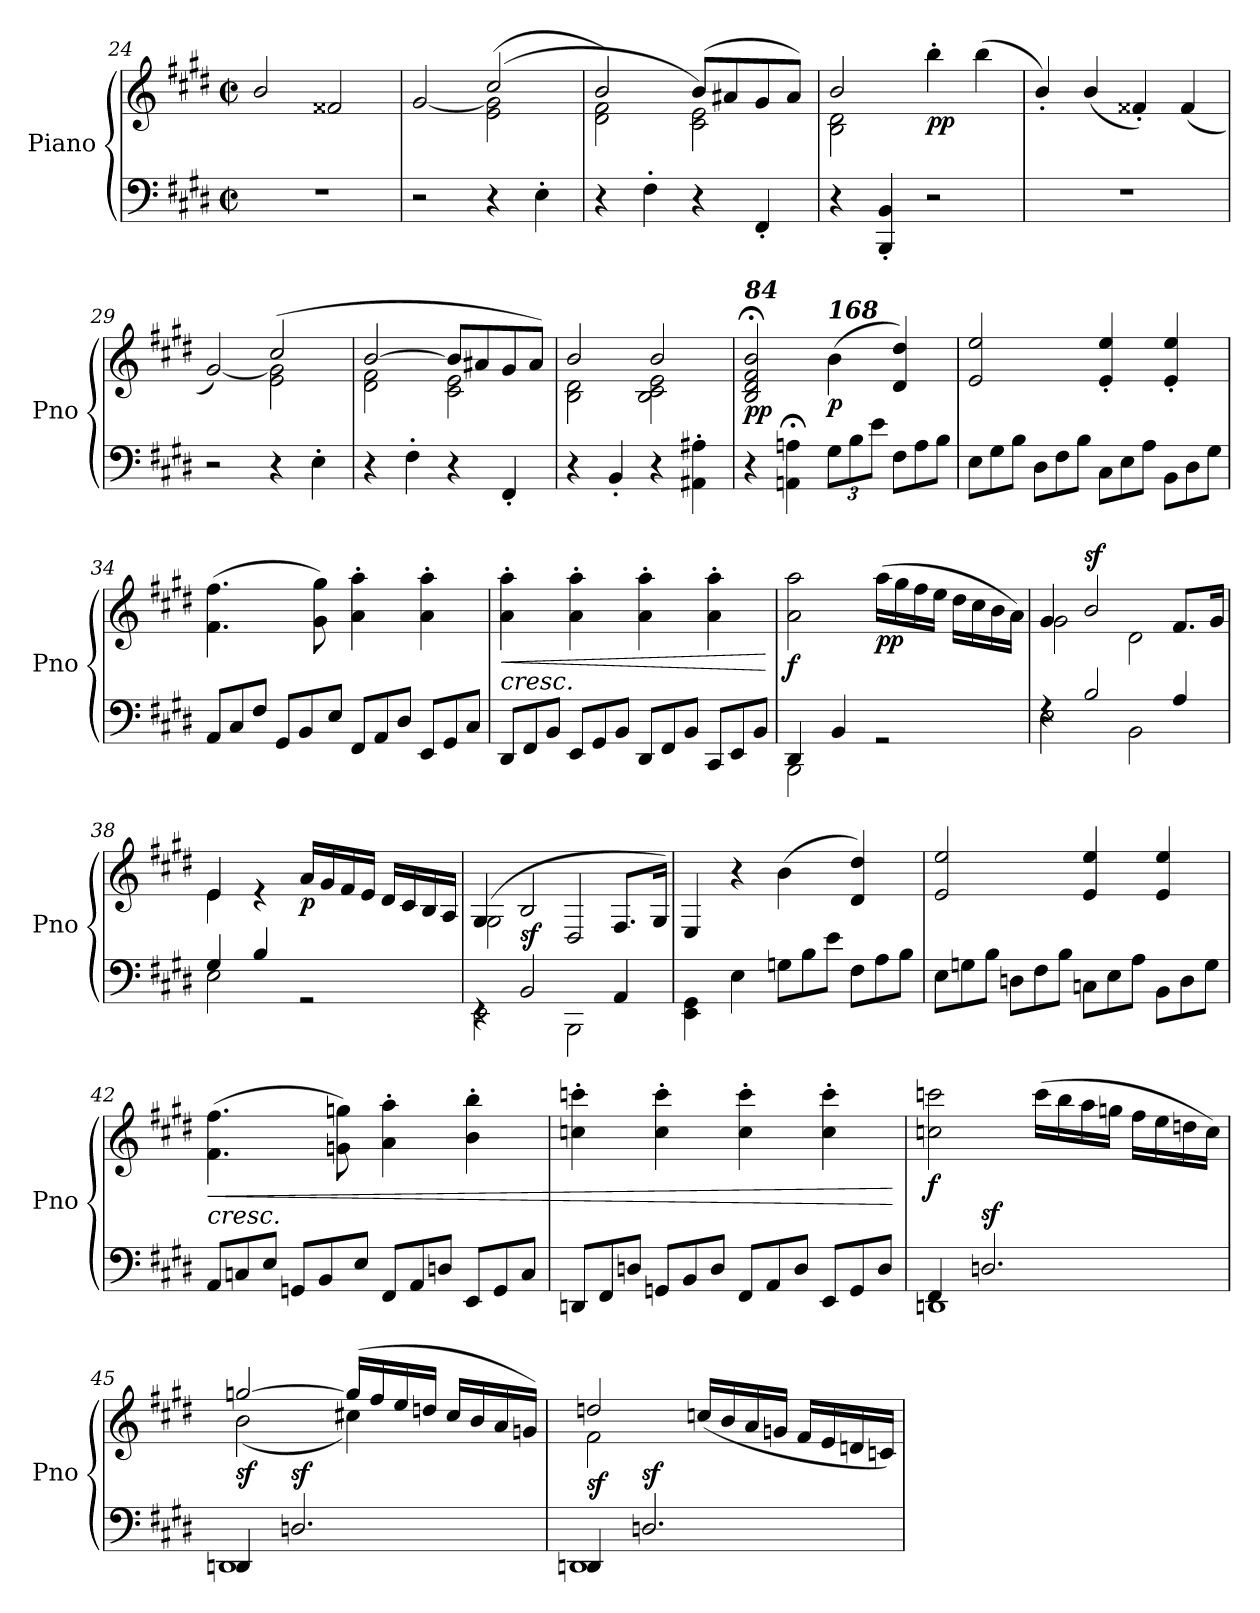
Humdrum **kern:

**kern	**kern	**dynam
*part1	*part1	*part1
*staff2	*staff1	*staff1/2
*I"Piano	*	*
*I'Pno	*	*
*clefF4	*clefG2	*
*k[f#c#g#d#]	*k[f#c#g#d#]	*
*M2/2	*M2/2	*
*met(c|)	*met(c|)	*
=24	=24	=24
1r	2b/	.
.	2f##X/	.
=25	=25	=25
*	*^	*
2r	[2g#/	2ryy	.
4r	(<2e\ 2g#\]	(>2cc#/	.
4E'\	.	.	.
=26	=26	=26	=26
4r	2b/)	2d#\ 2f#\	.
4F#'\	.	.	.
4r	(>8b/L	2c#\ 2e\)	.
.	8a#X/	.	.
4FF#'/	8g#/	.	.
.	8a#/J)	.	.
=27	=27	=27	=27
4r	2b/	2B\ 2d#\	.
4BBB/' 4BB/'	.	.	.
!	!	!	!LO:DY:b
2r	4bb'\	2ryy	pp
.	(>4bb\	.	.
*	*v	*v	*
=28	=28	=28
1r	4b'/)	.
.	(>4b/	.
.	4f##X'/)	.
.	(<4f##/	.
=29	=29	=29
*	*^	*
2r	[2g#/)	2ryy	.
4r	(<2e\ 2g#\]	2cc#/	.
4E'\	.	.	.
=30	=30	=30	=30
4r	[2b/	2d#\ 2f#\	.
4F#'\	.	.	.
4r	(>8b/L]	2c#\ 2e\)	.
.	8a#X/	.	.
4FF#'/	8g#/	.	.
.	8a#/J)	.	.
!!LO:LB:g=z	!!
=31	=31	=31	=31
!	!	!	!LO:DY:b
4r	2b/	2B\ 2d#\	other-dynamics
4BB'/	.	.	.
4r	2b/	2B\ 2c#\ 2e\	.
4AA#X\' 4A#X\'	.	.	.
*	*v	*v	*
=32	=32	=32
!	!LO:TX:a:Bi:t=84	!
!	!	!LO:DY:b
4r	2B/;< 2d#/;< 2f#/;< 2b/;<	pp
4AAn\;< 4An\;<	.	.
*Xbrackettup	*	*
!	!LO:TX:a:Bi:t=168	!
!	!	!LO:DY:b
12G#\L	(>4b\	p
12B\	.	.
12e\J	.	.
*Xtuplet	*	*
12F#\L	4d#/ 4dd#/)	.
12A\	.	.
12B\J	.	.
=33	=33	=33
12E\L	2e/ 2ee/	.
12G#\	.	.
12B\J	.	.
12D#\L	.	.
12F#\	.	.
12B\J	.	.
12C#\L	4e/' 4ee/'	.
12E\	.	.
12A\J	.	.
12BB\L	4e/' 4ee/'	.
12D#\	.	.
12G#\J	.	.
=34	=34	=34
12AA/L	(>4.f#\ 4.ff#\	.
12C#/	.	.
12F#/J	.	.
12GG#/L	.	.
12BB/	.	.
.	8g#\ 8gg#\)	.
12E/J	.	.
12FF#/L	4a\' 4aa\'	.
12AA/	.	.
12D#/J	.	.
12EE/L	4a\' 4aa\'	.
12GG#/	.	.
12C#/J	.	.
!!LO:LB:g=z
=35	=35	=35
!	!LO:TX:b:i:t=cresc.	!
!	!	!LO:HP:b
12DD#/L	4a\' 4aa\'	<
12FF#/	.	.
12BB/J	.	.
12EE/L	4a\' 4aa\'	.
12GG#/	.	.
12BB/J	.	.
12DD#/L	4a\' 4aa\'	.
12FF#/	.	.
12BB/J	.	.
12CC#/L	4a\' 4aa\'	.
12EE/	.	.
12BB/J	.	.
.	.	[
=36	=36	=36
*^	*	*
!	!	!	!LO:DY:b
4DD#/	2BBB\	2a\ 2aa\	f
4BB/	.	.	.
!	!	!	!LO:DY:b
!	!	!	!LO:DY:n=1:b
2rGG	2ryy	(>16aa\LL	p p
.	.	16gg#\	.
.	.	16ff#\	.
.	.	16ee\JJ	.
.	.	16dd#\LL	.
.	.	16cc#\	.
.	.	16b\	.
.	.	16a\JJ)	.
=37	=37	=37	=37
*	*	*^	*
4rF	2E\	4g#/	2g#\	.
!	!	!	!	!LO:DY:a
2B/	.	2b/	.	sf
.	2BB\	.	2d#\	.
4A/	.	8.f#/L	.	.
.	.	16g#/Jk	.	.
=38	=38	=38	=38	=38
4G#/	2E\	4e/	4e\	.
4B/	.	4re	2.ryy	.
!	!	!	!	!LO:DY:b
2rGG	2ryy	16a/LL	.	p
.	.	16g#/	.	.
.	.	16f#/	.	.
.	.	16e/JJ	.	.
.	.	16d#/LL	.	.
.	.	16c#/	.	.
.	.	16B/	.	.
.	.	16A/JJ	.	.
!!LO:LB:g=z	!!
=39	=39	=39	=39	=39
4rEE	2EE\	(>4G#/	2G#\	.
!	!	!	!	!LO:DY:a=2
2BB/	.	2B/	.	sf
.	2BBB\	.	2D#/	.
4AA/	.	8.F#/L	.	.
.	.	16G#/Jk)	.	.
*v	*v	*	*	*
*	*v	*v	*
!!LO:LB:g=z
=40	=40	=40
4EE\ 4GG#\	4E/	.
4E\	4r	.
12Gn\L	(>4b\	.
12B\	.	.
12e\J	.	.
12F#\L	4d#/ 4dd#/)	.
12A\	.	.
12B\J	.	.
=41	=41	=41
12E\L	2e/ 2ee/	.
12Gn\	.	.
12B\J	.	.
12Dn\L	.	.
12F#\	.	.
12B\J	.	.
12Cn\L	4e/ 4ee/	.
12E\	.	.
12A\J	.	.
12BB\L	4e/ 4ee/	.
12D\	.	.
12G\J	.	.
=42	=42	=42
!	!LO:TX:b:i:t=cresc.	!
!	!	!LO:HP:b
12AA/L	(>4.f#\ 4.ff#\	<
12Cn/	.	.
12E/J	.	.
12GGn/L	.	.
12BB/	.	.
.	8gn\ 8ggn\)	.
12E/J	.	.
12FF#/L	4a\' 4aa\'	.
12AA/	.	.
12Dn/J	.	.
12EE/L	4b\' 4bb\'	.
12GG/	.	.
12C/J	.	.
!!LO:LB:g=z
=43	=43	=43
12DDn/L	4ccn\' 4cccn\'	.
12FF#/	.	.
12Dn/J	.	.
12GGn/L	4cc\' 4ccc\'	.
12BB/	.	.
12D/J	.	.
12FF#/L	4cc\' 4ccc\'	.
12AA/	.	.
12D/J	.	.
12EE/L	4cc\' 4ccc\'	.
12GG/	.	.
12D/J	.	.
.	.	[
!!LO:PB:g=z
=44	=44	=44
*^	*	*
!	!	!	!LO:DY:b
4FF#/	1DDn	2ccn\ 2cccn\	f
!	!	!	!LO:DY:a=2
2.Dn/	.	.	sf
.	.	(>16ccc\LL	.
.	.	16bb\	.
.	.	16aa\	.
.	.	16ggn\JJ	.
.	.	16ff#\LL	.
.	.	16ee\	.
.	.	16ddn\	.
.	.	16cc\JJ)	.
=45	=45	=45	=45
*	*	*^	*
!	!	!	!	!LO:DY:b
4DDn/	1DD	[2ggn/	(<2b\	sf
!	!	!	!	!LO:DY:a=2
2.Dn/	.	.	.	sf
.	.	(>16gg/LL]	4cc#X\)	.
.	.	16ff#/	.	.
.	.	16ee/	.	.
.	.	16ddn/JJ	.	.
.	.	16cc#/LL	4ryy	.
.	.	16b/	.	.
.	.	16a/	.	.
.	.	16gn/JJ)	.	.
=46	=46	=46	=46	=46
!	!	!	!	!LO:DY:b
4DDn/	1DD	2ddn/	2f#\	sf
!	!	!	!	!LO:DY:a=2
2.Dn/	.	.	.	sf
.	.	(>16ccn/LL	2ryy	.
.	.	16b/	.	.
.	.	16a/	.	.
.	.	16gn/JJ	.	.
.	.	16f#/LL	.	.
.	.	16e/	.	.
.	.	16dn/	.	.
.	.	16cn/JJ)	.	.
*v	*v	*	*	*
*	*v	*v	*
=	=	=
*-	*-	*-
